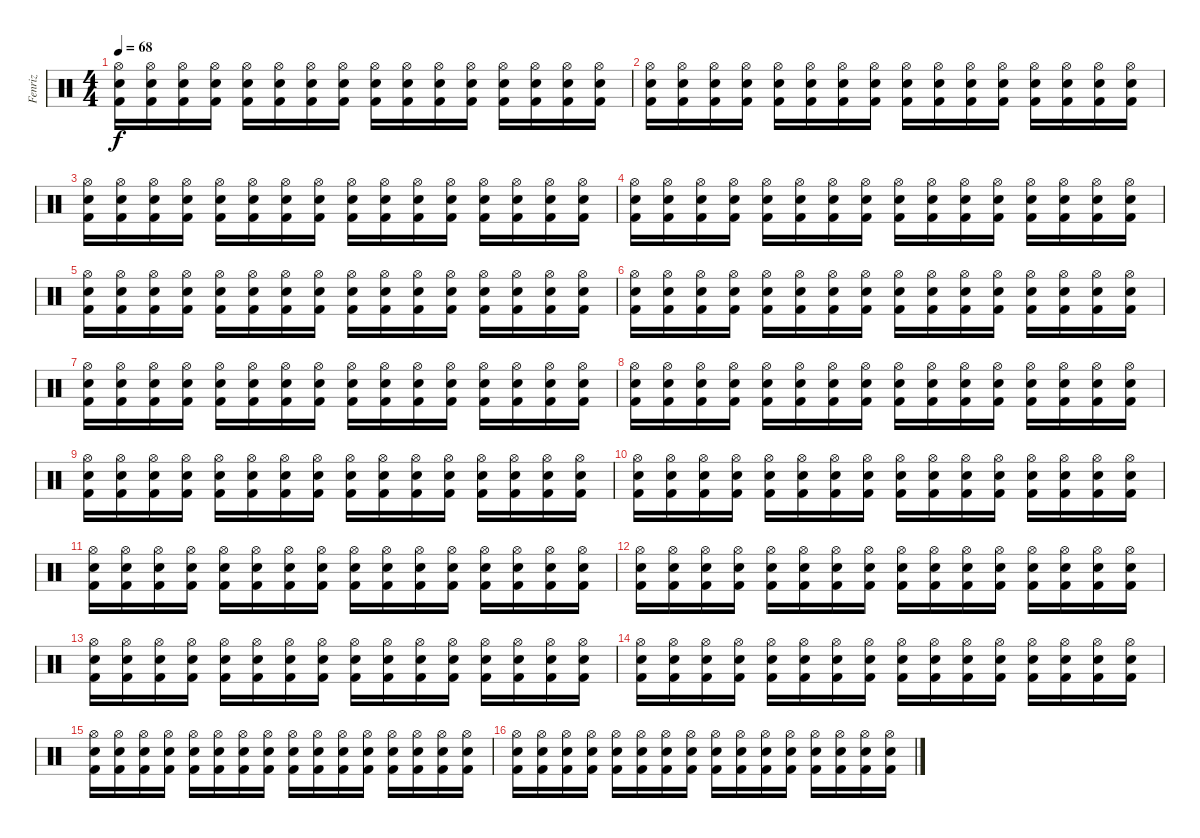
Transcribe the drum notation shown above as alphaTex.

\track ("Fenriz" "Fenriz") {instrument percussion}
\staff {score}
\articulation defaults
\ts (4 4)
\tempo 68
\clef neutral
\ks c
("Hi-Hat (open)" "Snare (hit) 2" "Kick (hit) 2").16{dy f} ("Hi-Hat (open)" "Snare (hit) 2" "Kick (hit) 2").16 ("Hi-Hat (open)" "Snare (hit) 2" "Kick (hit) 2").16 ("Hi-Hat (open)" "Snare (hit) 2" "Kick (hit) 2").16 ("Hi-Hat (open)" "Snare (hit) 2" "Kick (hit) 2").16 ("Hi-Hat (open)" "Snare (hit) 2" "Kick (hit) 2").16 ("Hi-Hat (open)" "Snare (hit) 2" "Kick (hit) 2").16 ("Hi-Hat (open)" "Snare (hit) 2" "Kick (hit) 2").16 ("Hi-Hat (open)" "Snare (hit) 2" "Kick (hit) 2").16 ("Hi-Hat (open)" "Snare (hit) 2" "Kick (hit) 2").16 ("Hi-Hat (open)" "Snare (hit) 2" "Kick (hit) 2").16 ("Hi-Hat (open)" "Snare (hit) 2" "Kick (hit) 2").16 ("Hi-Hat (open)" "Snare (hit) 2" "Kick (hit) 2").16 ("Hi-Hat (open)" "Snare (hit) 2" "Kick (hit) 2").16 ("Hi-Hat (open)" "Snare (hit) 2" "Kick (hit) 2").16 ("Hi-Hat (open)" "Snare (hit) 2" "Kick (hit) 2").16 |
("Hi-Hat (open)" "Snare (hit) 2" "Kick (hit) 2").16 ("Hi-Hat (open)" "Snare (hit) 2" "Kick (hit) 2").16 ("Hi-Hat (open)" "Snare (hit) 2" "Kick (hit) 2").16 ("Hi-Hat (open)" "Snare (hit) 2" "Kick (hit) 2").16 ("Hi-Hat (open)" "Snare (hit) 2" "Kick (hit) 2").16 ("Hi-Hat (open)" "Snare (hit) 2" "Kick (hit) 2").16 ("Hi-Hat (open)" "Snare (hit) 2" "Kick (hit) 2").16 ("Hi-Hat (open)" "Snare (hit) 2" "Kick (hit) 2").16 ("Hi-Hat (open)" "Snare (hit) 2" "Kick (hit) 2").16 ("Hi-Hat (open)" "Snare (hit) 2" "Kick (hit) 2").16 ("Hi-Hat (open)" "Snare (hit) 2" "Kick (hit) 2").16 ("Hi-Hat (open)" "Snare (hit) 2" "Kick (hit) 2").16 ("Hi-Hat (open)" "Snare (hit) 2" "Kick (hit) 2").16 ("Hi-Hat (open)" "Snare (hit) 2" "Kick (hit) 2").16 ("Hi-Hat (open)" "Snare (hit) 2" "Kick (hit) 2").16 ("Hi-Hat (open)" "Snare (hit) 2" "Kick (hit) 2").16 |
("Hi-Hat (open)" "Snare (hit) 2" "Kick (hit) 2").16 ("Hi-Hat (open)" "Snare (hit) 2" "Kick (hit) 2").16 ("Hi-Hat (open)" "Snare (hit) 2" "Kick (hit) 2").16 ("Hi-Hat (open)" "Snare (hit) 2" "Kick (hit) 2").16 ("Hi-Hat (open)" "Snare (hit) 2" "Kick (hit) 2").16 ("Hi-Hat (open)" "Snare (hit) 2" "Kick (hit) 2").16 ("Hi-Hat (open)" "Snare (hit) 2" "Kick (hit) 2").16 ("Hi-Hat (open)" "Snare (hit) 2" "Kick (hit) 2").16 ("Hi-Hat (open)" "Snare (hit) 2" "Kick (hit) 2").16 ("Hi-Hat (open)" "Snare (hit) 2" "Kick (hit) 2").16 ("Hi-Hat (open)" "Snare (hit) 2" "Kick (hit) 2").16 ("Hi-Hat (open)" "Snare (hit) 2" "Kick (hit) 2").16 ("Hi-Hat (open)" "Snare (hit) 2" "Kick (hit) 2").16 ("Hi-Hat (open)" "Snare (hit) 2" "Kick (hit) 2").16 ("Hi-Hat (open)" "Snare (hit) 2" "Kick (hit) 2").16 ("Hi-Hat (open)" "Snare (hit) 2" "Kick (hit) 2").16 |
("Hi-Hat (open)" "Snare (hit) 2" "Kick (hit) 2").16 ("Hi-Hat (open)" "Snare (hit) 2" "Kick (hit) 2").16 ("Hi-Hat (open)" "Snare (hit) 2" "Kick (hit) 2").16 ("Hi-Hat (open)" "Snare (hit) 2" "Kick (hit) 2").16 ("Hi-Hat (open)" "Snare (hit) 2" "Kick (hit) 2").16 ("Hi-Hat (open)" "Snare (hit) 2" "Kick (hit) 2").16 ("Hi-Hat (open)" "Snare (hit) 2" "Kick (hit) 2").16 ("Hi-Hat (open)" "Snare (hit) 2" "Kick (hit) 2").16 ("Hi-Hat (open)" "Snare (hit) 2" "Kick (hit) 2").16 ("Hi-Hat (open)" "Snare (hit) 2" "Kick (hit) 2").16 ("Hi-Hat (open)" "Snare (hit) 2" "Kick (hit) 2").16 ("Hi-Hat (open)" "Snare (hit) 2" "Kick (hit) 2").16 ("Hi-Hat (open)" "Snare (hit) 2" "Kick (hit) 2").16 ("Hi-Hat (open)" "Snare (hit) 2" "Kick (hit) 2").16 ("Hi-Hat (open)" "Snare (hit) 2" "Kick (hit) 2").16 ("Hi-Hat (open)" "Snare (hit) 2" "Kick (hit) 2").16 |
("Hi-Hat (open)" "Snare (hit) 2" "Kick (hit) 2").16 ("Hi-Hat (open)" "Snare (hit) 2" "Kick (hit) 2").16 ("Hi-Hat (open)" "Snare (hit) 2" "Kick (hit) 2").16 ("Hi-Hat (open)" "Snare (hit) 2" "Kick (hit) 2").16 ("Hi-Hat (open)" "Snare (hit) 2" "Kick (hit) 2").16 ("Hi-Hat (open)" "Snare (hit) 2" "Kick (hit) 2").16 ("Hi-Hat (open)" "Snare (hit) 2" "Kick (hit) 2").16 ("Hi-Hat (open)" "Snare (hit) 2" "Kick (hit) 2").16 ("Hi-Hat (open)" "Snare (hit) 2" "Kick (hit) 2").16 ("Hi-Hat (open)" "Snare (hit) 2" "Kick (hit) 2").16 ("Hi-Hat (open)" "Snare (hit) 2" "Kick (hit) 2").16 ("Hi-Hat (open)" "Snare (hit) 2" "Kick (hit) 2").16 ("Hi-Hat (open)" "Snare (hit) 2" "Kick (hit) 2").16 ("Hi-Hat (open)" "Snare (hit) 2" "Kick (hit) 2").16 ("Hi-Hat (open)" "Snare (hit) 2" "Kick (hit) 2").16 ("Hi-Hat (open)" "Snare (hit) 2" "Kick (hit) 2").16 |
("Hi-Hat (open)" "Snare (hit) 2" "Kick (hit) 2").16 ("Hi-Hat (open)" "Snare (hit) 2" "Kick (hit) 2").16 ("Hi-Hat (open)" "Snare (hit) 2" "Kick (hit) 2").16 ("Hi-Hat (open)" "Snare (hit) 2" "Kick (hit) 2").16 ("Hi-Hat (open)" "Snare (hit) 2" "Kick (hit) 2").16 ("Hi-Hat (open)" "Snare (hit) 2" "Kick (hit) 2").16 ("Hi-Hat (open)" "Snare (hit) 2" "Kick (hit) 2").16 ("Hi-Hat (open)" "Snare (hit) 2" "Kick (hit) 2").16 ("Hi-Hat (open)" "Snare (hit) 2" "Kick (hit) 2").16 ("Hi-Hat (open)" "Snare (hit) 2" "Kick (hit) 2").16 ("Hi-Hat (open)" "Snare (hit) 2" "Kick (hit) 2").16 ("Hi-Hat (open)" "Snare (hit) 2" "Kick (hit) 2").16 ("Hi-Hat (open)" "Snare (hit) 2" "Kick (hit) 2").16 ("Hi-Hat (open)" "Snare (hit) 2" "Kick (hit) 2").16 ("Hi-Hat (open)" "Snare (hit) 2" "Kick (hit) 2").16 ("Hi-Hat (open)" "Snare (hit) 2" "Kick (hit) 2").16 |
("Hi-Hat (open)" "Snare (hit) 2" "Kick (hit) 2").16 ("Hi-Hat (open)" "Snare (hit) 2" "Kick (hit) 2").16 ("Hi-Hat (open)" "Snare (hit) 2" "Kick (hit) 2").16 ("Hi-Hat (open)" "Snare (hit) 2" "Kick (hit) 2").16 ("Hi-Hat (open)" "Snare (hit) 2" "Kick (hit) 2").16 ("Hi-Hat (open)" "Snare (hit) 2" "Kick (hit) 2").16 ("Hi-Hat (open)" "Snare (hit) 2" "Kick (hit) 2").16 ("Hi-Hat (open)" "Snare (hit) 2" "Kick (hit) 2").16 ("Hi-Hat (open)" "Snare (hit) 2" "Kick (hit) 2").16 ("Hi-Hat (open)" "Snare (hit) 2" "Kick (hit) 2").16 ("Hi-Hat (open)" "Snare (hit) 2" "Kick (hit) 2").16 ("Hi-Hat (open)" "Snare (hit) 2" "Kick (hit) 2").16 ("Hi-Hat (open)" "Snare (hit) 2" "Kick (hit) 2").16 ("Hi-Hat (open)" "Snare (hit) 2" "Kick (hit) 2").16 ("Hi-Hat (open)" "Snare (hit) 2" "Kick (hit) 2").16 ("Hi-Hat (open)" "Snare (hit) 2" "Kick (hit) 2").16 |
("Hi-Hat (open)" "Snare (hit) 2" "Kick (hit) 2").16 ("Hi-Hat (open)" "Snare (hit) 2" "Kick (hit) 2").16 ("Hi-Hat (open)" "Snare (hit) 2" "Kick (hit) 2").16 ("Hi-Hat (open)" "Snare (hit) 2" "Kick (hit) 2").16 ("Hi-Hat (open)" "Snare (hit) 2" "Kick (hit) 2").16 ("Hi-Hat (open)" "Snare (hit) 2" "Kick (hit) 2").16 ("Hi-Hat (open)" "Snare (hit) 2" "Kick (hit) 2").16 ("Hi-Hat (open)" "Snare (hit) 2" "Kick (hit) 2").16 ("Hi-Hat (open)" "Snare (hit) 2" "Kick (hit) 2").16 ("Hi-Hat (open)" "Snare (hit) 2" "Kick (hit) 2").16 ("Hi-Hat (open)" "Snare (hit) 2" "Kick (hit) 2").16 ("Hi-Hat (open)" "Snare (hit) 2" "Kick (hit) 2").16 ("Hi-Hat (open)" "Snare (hit) 2" "Kick (hit) 2").16 ("Hi-Hat (open)" "Snare (hit) 2" "Kick (hit) 2").16 ("Hi-Hat (open)" "Snare (hit) 2" "Kick (hit) 2").16 ("Hi-Hat (open)" "Snare (hit) 2" "Kick (hit) 2").16 |
("Hi-Hat (open)" "Snare (hit) 2" "Kick (hit) 2").16 ("Hi-Hat (open)" "Snare (hit) 2" "Kick (hit) 2").16 ("Hi-Hat (open)" "Snare (hit) 2" "Kick (hit) 2").16 ("Hi-Hat (open)" "Snare (hit) 2" "Kick (hit) 2").16 ("Hi-Hat (open)" "Snare (hit) 2" "Kick (hit) 2").16 ("Hi-Hat (open)" "Snare (hit) 2" "Kick (hit) 2").16 ("Hi-Hat (open)" "Snare (hit) 2" "Kick (hit) 2").16 ("Hi-Hat (open)" "Snare (hit) 2" "Kick (hit) 2").16 ("Hi-Hat (open)" "Snare (hit) 2" "Kick (hit) 2").16 ("Hi-Hat (open)" "Snare (hit) 2" "Kick (hit) 2").16 ("Hi-Hat (open)" "Snare (hit) 2" "Kick (hit) 2").16 ("Hi-Hat (open)" "Snare (hit) 2" "Kick (hit) 2").16 ("Hi-Hat (open)" "Snare (hit) 2" "Kick (hit) 2").16 ("Hi-Hat (open)" "Snare (hit) 2" "Kick (hit) 2").16 ("Hi-Hat (open)" "Snare (hit) 2" "Kick (hit) 2").16 ("Hi-Hat (open)" "Snare (hit) 2" "Kick (hit) 2").16 |
("Hi-Hat (open)" "Snare (hit) 2" "Kick (hit) 2").16 ("Hi-Hat (open)" "Snare (hit) 2" "Kick (hit) 2").16 ("Hi-Hat (open)" "Snare (hit) 2" "Kick (hit) 2").16 ("Hi-Hat (open)" "Snare (hit) 2" "Kick (hit) 2").16 ("Hi-Hat (open)" "Snare (hit) 2" "Kick (hit) 2").16 ("Hi-Hat (open)" "Snare (hit) 2" "Kick (hit) 2").16 ("Hi-Hat (open)" "Snare (hit) 2" "Kick (hit) 2").16 ("Hi-Hat (open)" "Snare (hit) 2" "Kick (hit) 2").16 ("Hi-Hat (open)" "Snare (hit) 2" "Kick (hit) 2").16 ("Hi-Hat (open)" "Snare (hit) 2" "Kick (hit) 2").16 ("Hi-Hat (open)" "Snare (hit) 2" "Kick (hit) 2").16 ("Hi-Hat (open)" "Snare (hit) 2" "Kick (hit) 2").16 ("Hi-Hat (open)" "Snare (hit) 2" "Kick (hit) 2").16 ("Hi-Hat (open)" "Snare (hit) 2" "Kick (hit) 2").16 ("Hi-Hat (open)" "Snare (hit) 2" "Kick (hit) 2").16 ("Hi-Hat (open)" "Snare (hit) 2" "Kick (hit) 2").16 |
("Hi-Hat (open)" "Snare (hit) 2" "Kick (hit) 2").16 ("Hi-Hat (open)" "Snare (hit) 2" "Kick (hit) 2").16 ("Hi-Hat (open)" "Snare (hit) 2" "Kick (hit) 2").16 ("Hi-Hat (open)" "Snare (hit) 2" "Kick (hit) 2").16 ("Hi-Hat (open)" "Snare (hit) 2" "Kick (hit) 2").16 ("Hi-Hat (open)" "Snare (hit) 2" "Kick (hit) 2").16 ("Hi-Hat (open)" "Snare (hit) 2" "Kick (hit) 2").16 ("Hi-Hat (open)" "Snare (hit) 2" "Kick (hit) 2").16 ("Hi-Hat (open)" "Snare (hit) 2" "Kick (hit) 2").16 ("Hi-Hat (open)" "Snare (hit) 2" "Kick (hit) 2").16 ("Hi-Hat (open)" "Snare (hit) 2" "Kick (hit) 2").16 ("Hi-Hat (open)" "Snare (hit) 2" "Kick (hit) 2").16 ("Hi-Hat (open)" "Snare (hit) 2" "Kick (hit) 2").16 ("Hi-Hat (open)" "Snare (hit) 2" "Kick (hit) 2").16 ("Hi-Hat (open)" "Snare (hit) 2" "Kick (hit) 2").16 ("Hi-Hat (open)" "Snare (hit) 2" "Kick (hit) 2").16 |
("Hi-Hat (open)" "Snare (hit) 2" "Kick (hit) 2").16 ("Hi-Hat (open)" "Snare (hit) 2" "Kick (hit) 2").16 ("Hi-Hat (open)" "Snare (hit) 2" "Kick (hit) 2").16 ("Hi-Hat (open)" "Snare (hit) 2" "Kick (hit) 2").16 ("Hi-Hat (open)" "Snare (hit) 2" "Kick (hit) 2").16 ("Hi-Hat (open)" "Snare (hit) 2" "Kick (hit) 2").16 ("Hi-Hat (open)" "Snare (hit) 2" "Kick (hit) 2").16 ("Hi-Hat (open)" "Snare (hit) 2" "Kick (hit) 2").16 ("Hi-Hat (open)" "Snare (hit) 2" "Kick (hit) 2").16 ("Hi-Hat (open)" "Snare (hit) 2" "Kick (hit) 2").16 ("Hi-Hat (open)" "Snare (hit) 2" "Kick (hit) 2").16 ("Hi-Hat (open)" "Snare (hit) 2" "Kick (hit) 2").16 ("Hi-Hat (open)" "Snare (hit) 2" "Kick (hit) 2").16 ("Hi-Hat (open)" "Snare (hit) 2" "Kick (hit) 2").16 ("Hi-Hat (open)" "Snare (hit) 2" "Kick (hit) 2").16 ("Hi-Hat (open)" "Snare (hit) 2" "Kick (hit) 2").16 |
("Hi-Hat (open)" "Snare (hit) 2" "Kick (hit) 2").16 ("Hi-Hat (open)" "Snare (hit) 2" "Kick (hit) 2").16 ("Hi-Hat (open)" "Snare (hit) 2" "Kick (hit) 2").16 ("Hi-Hat (open)" "Snare (hit) 2" "Kick (hit) 2").16 ("Hi-Hat (open)" "Snare (hit) 2" "Kick (hit) 2").16 ("Hi-Hat (open)" "Snare (hit) 2" "Kick (hit) 2").16 ("Hi-Hat (open)" "Snare (hit) 2" "Kick (hit) 2").16 ("Hi-Hat (open)" "Snare (hit) 2" "Kick (hit) 2").16 ("Hi-Hat (open)" "Snare (hit) 2" "Kick (hit) 2").16 ("Hi-Hat (open)" "Snare (hit) 2" "Kick (hit) 2").16 ("Hi-Hat (open)" "Snare (hit) 2" "Kick (hit) 2").16 ("Hi-Hat (open)" "Snare (hit) 2" "Kick (hit) 2").16 ("Hi-Hat (open)" "Snare (hit) 2" "Kick (hit) 2").16 ("Hi-Hat (open)" "Snare (hit) 2" "Kick (hit) 2").16 ("Hi-Hat (open)" "Snare (hit) 2" "Kick (hit) 2").16 ("Hi-Hat (open)" "Snare (hit) 2" "Kick (hit) 2").16 |
("Hi-Hat (open)" "Snare (hit) 2" "Kick (hit) 2").16 ("Hi-Hat (open)" "Snare (hit) 2" "Kick (hit) 2").16 ("Hi-Hat (open)" "Snare (hit) 2" "Kick (hit) 2").16 ("Hi-Hat (open)" "Snare (hit) 2" "Kick (hit) 2").16 ("Hi-Hat (open)" "Snare (hit) 2" "Kick (hit) 2").16 ("Hi-Hat (open)" "Snare (hit) 2" "Kick (hit) 2").16 ("Hi-Hat (open)" "Snare (hit) 2" "Kick (hit) 2").16 ("Hi-Hat (open)" "Snare (hit) 2" "Kick (hit) 2").16 ("Hi-Hat (open)" "Snare (hit) 2" "Kick (hit) 2").16 ("Hi-Hat (open)" "Snare (hit) 2" "Kick (hit) 2").16 ("Hi-Hat (open)" "Snare (hit) 2" "Kick (hit) 2").16 ("Hi-Hat (open)" "Snare (hit) 2" "Kick (hit) 2").16 ("Hi-Hat (open)" "Snare (hit) 2" "Kick (hit) 2").16 ("Hi-Hat (open)" "Snare (hit) 2" "Kick (hit) 2").16 ("Hi-Hat (open)" "Snare (hit) 2" "Kick (hit) 2").16 ("Hi-Hat (open)" "Snare (hit) 2" "Kick (hit) 2").16 |
("Hi-Hat (open)" "Snare (hit) 2" "Kick (hit) 2").16 ("Hi-Hat (open)" "Snare (hit) 2" "Kick (hit) 2").16 ("Hi-Hat (open)" "Snare (hit) 2" "Kick (hit) 2").16 ("Hi-Hat (open)" "Snare (hit) 2" "Kick (hit) 2").16 ("Hi-Hat (open)" "Snare (hit) 2" "Kick (hit) 2").16 ("Hi-Hat (open)" "Snare (hit) 2" "Kick (hit) 2").16 ("Hi-Hat (open)" "Snare (hit) 2" "Kick (hit) 2").16 ("Hi-Hat (open)" "Snare (hit) 2" "Kick (hit) 2").16 ("Hi-Hat (open)" "Snare (hit) 2" "Kick (hit) 2").16 ("Hi-Hat (open)" "Snare (hit) 2" "Kick (hit) 2").16 ("Hi-Hat (open)" "Snare (hit) 2" "Kick (hit) 2").16 ("Hi-Hat (open)" "Snare (hit) 2" "Kick (hit) 2").16 ("Hi-Hat (open)" "Snare (hit) 2" "Kick (hit) 2").16 ("Hi-Hat (open)" "Snare (hit) 2" "Kick (hit) 2").16 ("Hi-Hat (open)" "Snare (hit) 2" "Kick (hit) 2").16 ("Hi-Hat (open)" "Snare (hit) 2" "Kick (hit) 2").16 |
("Hi-Hat (open)" "Snare (hit) 2" "Kick (hit) 2").16 ("Hi-Hat (open)" "Snare (hit) 2" "Kick (hit) 2").16 ("Hi-Hat (open)" "Snare (hit) 2" "Kick (hit) 2").16 ("Hi-Hat (open)" "Snare (hit) 2" "Kick (hit) 2").16 ("Hi-Hat (open)" "Snare (hit) 2" "Kick (hit) 2").16 ("Hi-Hat (open)" "Snare (hit) 2" "Kick (hit) 2").16 ("Hi-Hat (open)" "Snare (hit) 2" "Kick (hit) 2").16 ("Hi-Hat (open)" "Snare (hit) 2" "Kick (hit) 2").16 ("Hi-Hat (open)" "Snare (hit) 2" "Kick (hit) 2").16 ("Hi-Hat (open)" "Snare (hit) 2" "Kick (hit) 2").16 ("Hi-Hat (open)" "Snare (hit) 2" "Kick (hit) 2").16 ("Hi-Hat (open)" "Snare (hit) 2" "Kick (hit) 2").16 ("Hi-Hat (open)" "Snare (hit) 2" "Kick (hit) 2").16 ("Hi-Hat (open)" "Snare (hit) 2" "Kick (hit) 2").16 ("Hi-Hat (open)" "Snare (hit) 2" "Kick (hit) 2").16 ("Hi-Hat (open)" "Snare (hit) 2" "Kick (hit) 2").16
